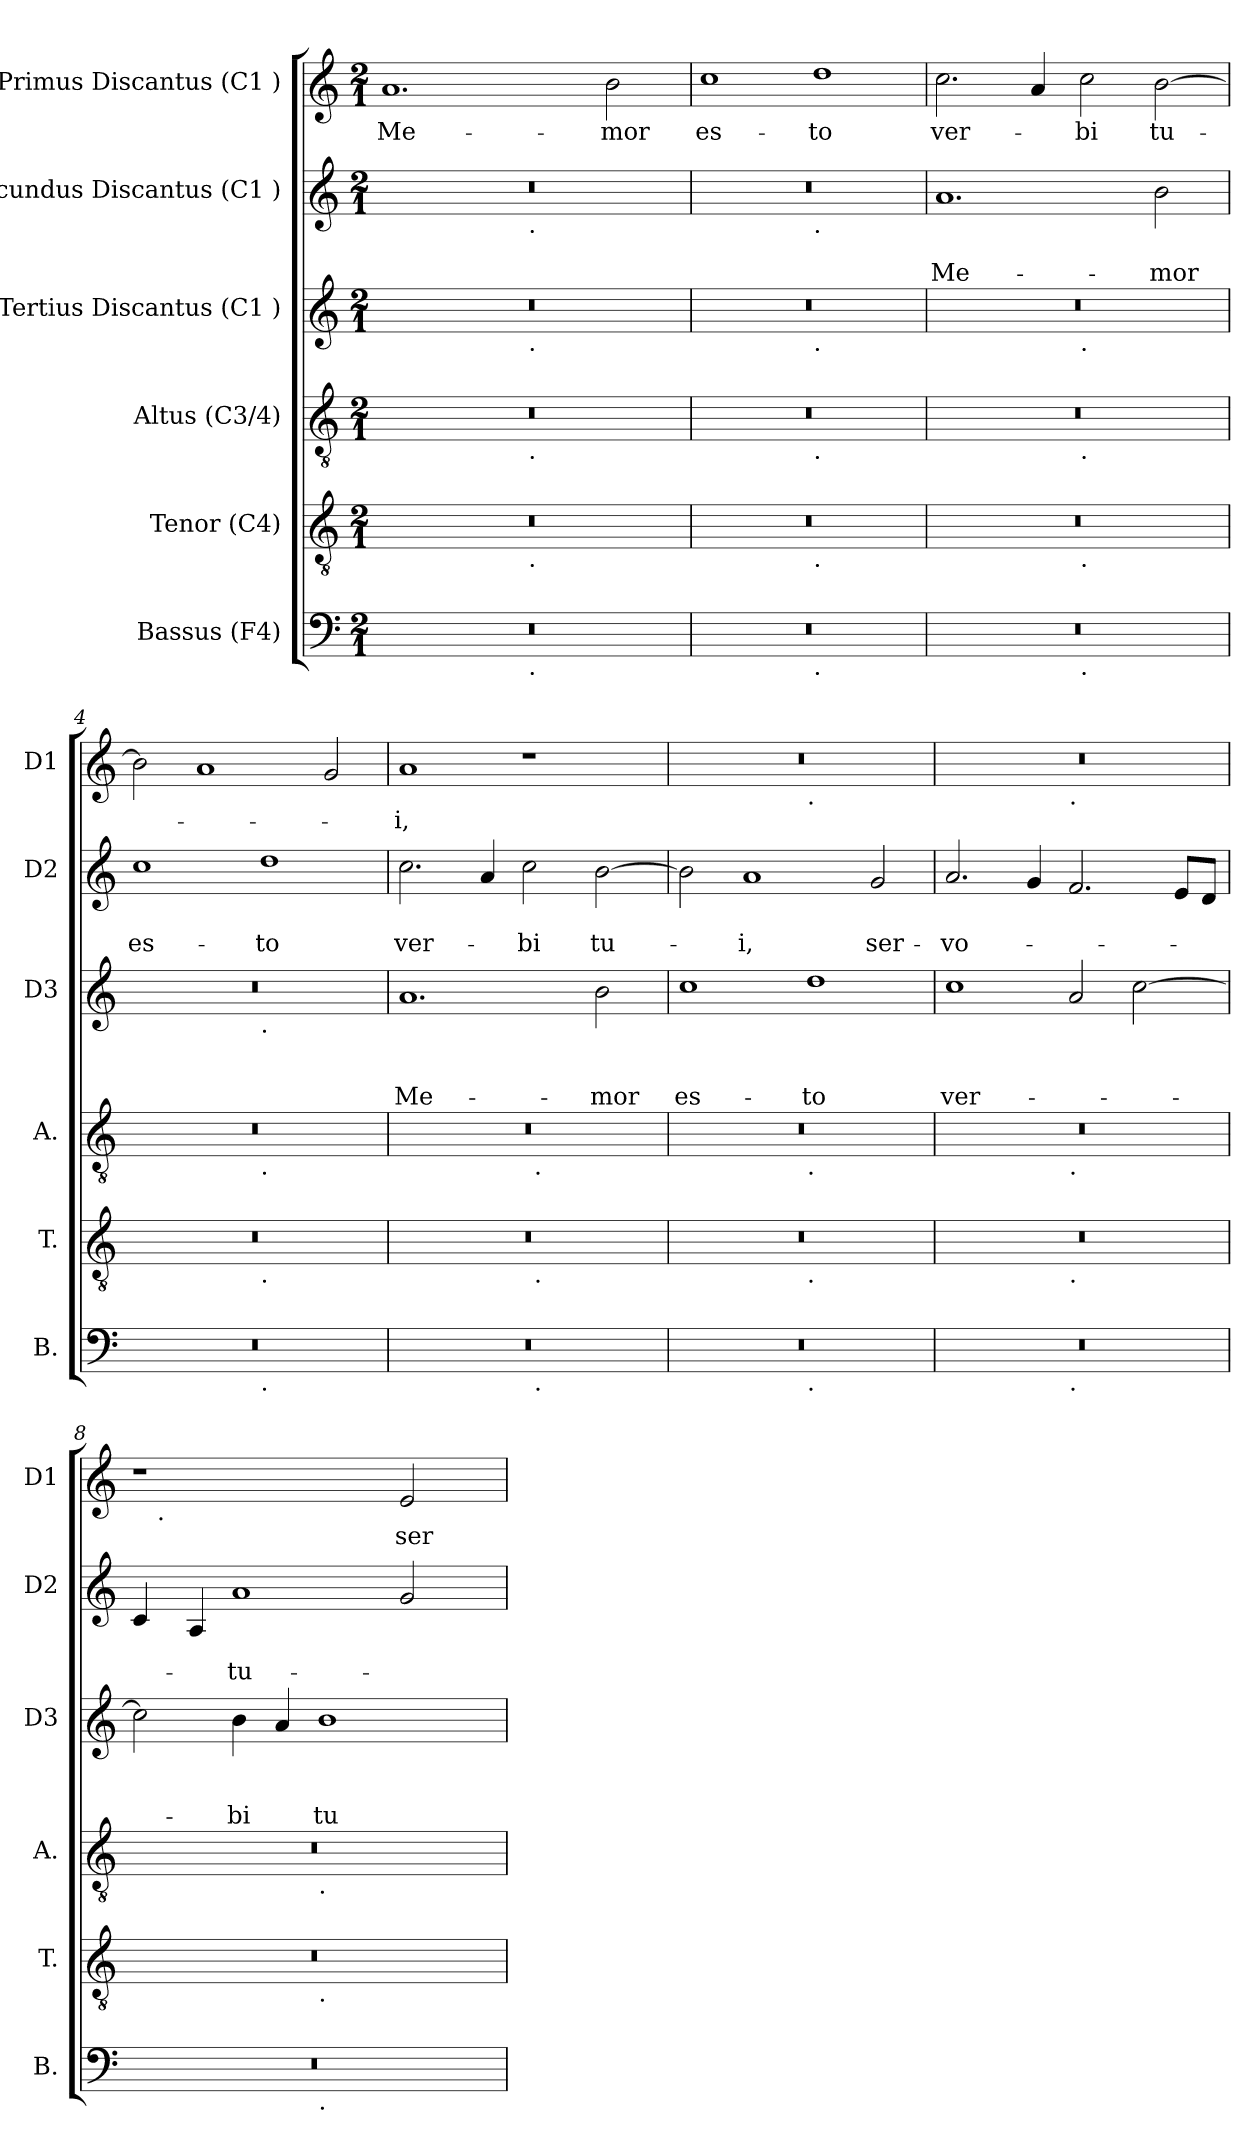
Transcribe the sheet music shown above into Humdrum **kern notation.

**kern	**kern	**kern	**kern	**text	**text	**text	**kern	**text	**text	**kern	**text
*part6	*part5	*part4	*part3	*part3	*part3	*part3	*part2	*part2	*part2	*part1	*part1
*staff6	*staff5	*staff4	*staff3	*staff3	*staff3	*staff3	*staff2	*staff2	*staff2	*staff1	*staff1
*I"Bassus (F4)	*I"Tenor (C4)	*I"Altus (C3/4)	*I"Tertius Discantus (C1 )	*	*	*	*I"Secundus Discantus (C1 )	*	*	*I"Primus Discantus (C1 )	*
*I'B.	*I'T.	*I'A.	*I'D3	*	*	*	*I'D2	*	*	*I'D1	*
*clefF4	*clefGv2	*clefGv2	*clefG2	*	*	*	*clefG2	*	*	*clefG2	*
*k[]	*k[]	*k[]	*k[]	*	*	*	*k[]	*	*	*k[]	*
*C:	*C:	*C:	*C:	*	*	*	*C:	*	*	*C:	*
*M2/1	*M2/1	*M2/1	*M2/1	*	*	*	*M2/1	*	*	*M2/1	*
=1	=1	=1	=1	=1	=1	=1	=1	=1	=1	=1	=1
!	!	!	!	!	!	!	!	!	!	!	!LO:LY:b
*^	*^	*^	*^	*	*	*	*^	*	*	*	*
0r	2ryy	0r	2ryy	0r	2ryy	0r	2ryy	.	.	.	0r	2ryy	.	.	1.a	Me-
.	4...ryy	.	4...ryy	.	4...ryy	.	4...ryy	.	.	.	.	4...ryy	.	.	.	.
!	!	!	!	!	!	!	!	!	!	!	!	!LO:TX:b:t=.	!	!	!	!
!	!	!	!	!	!	!	!LO:TX:b:t=.	!	!	!	!	!	!	!	!	!
!	!	!	!	!	!LO:TX:b:t=.	!	!	!	!	!	!	!	!	!	!	!
!	!	!	!LO:TX:b:t=.	!	!	!	!	!	!	!	!	!	!	!	!	!
!	!LO:TX:b:t=.	!	!	!	!	!	!	!	!	!	!	!	!	!	!	!
.	1ryy	.	1ryy	.	1ryy	.	1ryy	.	.	.	.	1ryy	.	.	.	.
!	!	!	!	!	!	!	!	!	!	!	!	!	!	!	!	!LO:LY:b
.	.	.	.	.	.	.	.	.	.	.	.	.	.	.	2b\	-mor
.	32ryy	.	32ryy	.	32ryy	.	32ryy	.	.	.	.	32ryy	.	.	.	.
=2	=2	=2	=2	=2	=2	=2	=2	=2	=2	=2	=2	=2	=2	=2	=2	=2
!	!	!	!	!	!	!	!	!	!	!	!	!	!	!	!	!LO:LY:b
0r	1ryy	0r	1ryy	0r	1ryy	0r	1ryy	.	.	.	0r	1ryy	.	.	1cc	es-
!	!	!	!	!	!	!	!	!	!	!	!	!LO:TX:b:t=.	!	!	!	!
!	!	!	!	!	!	!	!LO:TX:b:t=.	!	!	!	!	!	!	!	!	!
!	!	!	!	!	!LO:TX:b:t=.	!	!	!	!	!	!	!	!	!	!	!
!	!	!	!LO:TX:b:t=.	!	!	!	!	!	!	!	!	!	!	!	!	!
!	!LO:TX:b:t=.	!	!	!	!	!	!	!	!	!	!	!	!	!	!	!
!	!	!	!	!	!	!	!	!	!	!	!	!	!	!	!	!LO:LY:b
.	1ryy	.	1ryy	.	1ryy	.	1ryy	.	.	.	.	1ryy	.	.	1dd	-to
=3	=3	=3	=3	=3	=3	=3	=3	=3	=3	=3	=3	=3	=3	=3	=3	=3
!	!	!	!	!	!	!	!	!	!	!	!	!	!	!LO:LY:b	!	!LO:LY:b
*	*	*	*	*	*	*	*	*	*	*	*v	*v	*	*	*	*
0r	1ryy	0r	1ryy	0r	1ryy	0r	1ryy	.	.	.	1.a	.	Me-	2.cc\	ver-
.	.	.	.	.	.	.	.	.	.	.	.	.	.	4a/	.
!	!	!	!	!	!	!	!LO:TX:b:t=.	!	!	!	!	!	!	!	!
!	!	!	!	!	!LO:TX:b:t=.	!	!	!	!	!	!	!	!	!	!
!	!	!	!LO:TX:b:t=.	!	!	!	!	!	!	!	!	!	!	!	!
!	!LO:TX:b:t=.	!	!	!	!	!	!	!	!	!	!	!	!	!	!
!	!	!	!	!	!	!	!	!	!	!	!	!	!	!	!LO:LY:b
.	1ryy	.	1ryy	.	1ryy	.	1ryy	.	.	.	.	.	.	2cc\	-bi
!	!	!	!	!	!	!	!	!	!	!	!	!	!LO:LY:b	!	!LO:LY:b
.	.	.	.	.	.	.	.	.	.	.	2b\	.	-mor	[>2b\	tu-
=4	=4	=4	=4	=4	=4	=4	=4	=4	=4	=4	=4	=4	=4	=4	=4
!	!	!	!	!	!	!	!	!	!	!	!	!	!LO:LY:b	!	!
0r	1ryy	0r	1ryy	0r	1ryy	0r	1ryy	.	.	.	1cc	.	es-	2b\]	.
.	.	.	.	.	.	.	.	.	.	.	.	.	.	1a	.
!	!	!	!	!	!	!	!LO:TX:b:t=.	!	!	!	!	!	!	!	!
!	!	!	!	!	!LO:TX:b:t=.	!	!	!	!	!	!	!	!	!	!
!	!	!	!LO:TX:b:t=.	!	!	!	!	!	!	!	!	!	!	!	!
!	!LO:TX:b:t=.	!	!	!	!	!	!	!	!	!	!	!	!	!	!
!	!	!	!	!	!	!	!	!	!	!	!	!	!LO:LY:b	!	!
.	1ryy	.	1ryy	.	1ryy	.	1ryy	.	.	.	1dd	.	-to	.	.
.	.	.	.	.	.	.	.	.	.	.	.	.	.	2g/	.
!!LO:LB:g=z
=5	=5	=5	=5	=5	=5	=5	=5	=5	=5	=5	=5	=5	=5	=5	=5
!	!	!	!	!	!	!	!	!	!	!LO:LY:b	!	!	!LO:LY:b	!	!LO:LY:b
*	*	*	*	*	*	*v	*v	*	*	*	*	*	*	*	*
0r	1ryy	0r	1ryy	0r	1ryy	1.a	.	.	Me-	2.cc\	.	ver-	1a	-i,
.	.	.	.	.	.	.	.	.	.	4a/	.	.	.	.
!	!	!	!	!	!	!	!	!	!	!	!	!LO:LY:b	!	!
.	32ryy	.	32ryy	.	32ryy	.	.	.	.	2cc\	.	-bi	1r	.
!	!	!	!	!	!LO:TX:b:t=.	!	!	!	!	!	!	!	!	!
!	!	!	!LO:TX:b:t=.	!	!	!	!	!	!	!	!	!	!	!
!	!LO:TX:b:t=.	!	!	!	!	!	!	!	!	!	!	!	!	!
.	2ryy	.	2ryy	.	2ryy	.	.	.	.	.	.	.	.	.
!	!	!	!	!	!	!	!	!	!LO:LY:b	!	!	!LO:LY:b	!	!
.	.	.	.	.	.	2b\	.	.	-mor	[>2b\	.	tu-	.	.
.	4...ryy	.	4...ryy	.	4...ryy	.	.	.	.	.	.	.	.	.
=6	=6	=6	=6	=6	=6	=6	=6	=6	=6	=6	=6	=6	=6	=6
!	!	!	!	!	!	!	!	!	!LO:LY:b	!	!	!	!	!
*	*	*	*	*	*	*	*	*	*	*	*	*	*^	*
0r	1ryy	0r	1ryy	0r	1ryy	1cc	.	.	es-	2b\]	.	.	0r	1ryy	.
!	!	!	!	!	!	!	!	!	!	!	!	!LO:LY:b	!	!	!
.	.	.	.	.	.	.	.	.	.	1a	.	-i,	.	.	.
!	!	!	!	!	!	!	!	!	!	!	!	!	!	!LO:TX:b:t=.	!
!	!	!	!	!	!LO:TX:b:t=.	!	!	!	!	!	!	!	!	!	!
!	!	!	!LO:TX:b:t=.	!	!	!	!	!	!	!	!	!	!	!	!
!	!LO:TX:b:t=.	!	!	!	!	!	!	!	!	!	!	!	!	!	!
!	!	!	!	!	!	!	!	!	!LO:LY:b	!	!	!	!	!	!
.	1ryy	.	1ryy	.	1ryy	1dd	.	.	-to	.	.	.	.	1ryy	.
!	!	!	!	!	!	!	!	!	!	!	!	!LO:LY:b	!	!	!
.	.	.	.	.	.	.	.	.	.	2g/	.	ser-	.	.	.
=7	=7	=7	=7	=7	=7	=7	=7	=7	=7	=7	=7	=7	=7	=7	=7
!	!	!	!	!	!	!	!	!	!LO:LY:b	!	!	!LO:LY:b	!	!	!
0r	1ryy	0r	1ryy	0r	1ryy	1cc	.	.	ver-	2.a/	.	-vo-	0r	1ryy	.
.	.	.	.	.	.	.	.	.	.	4g/	.	.	.	.	.
!	!	!	!	!	!	!	!	!	!	!	!	!	!	!LO:TX:b:t=.	!
!	!	!	!	!	!LO:TX:b:t=.	!	!	!	!	!	!	!	!	!	!
!	!	!	!LO:TX:b:t=.	!	!	!	!	!	!	!	!	!	!	!	!
!	!LO:TX:b:t=.	!	!	!	!	!	!	!	!	!	!	!	!	!	!
.	1ryy	.	1ryy	.	1ryy	2a/	.	.	.	2.f/	.	.	.	1ryy	.
.	.	.	.	.	.	[>2cc\	.	.	.	.	.	.	.	.	.
.	.	.	.	.	.	.	.	.	.	8e/L	.	.	.	.	.
.	.	.	.	.	.	.	.	.	.	8d/J	.	.	.	.	.
=8	=8	=8	=8	=8	=8	=8	=8	=8	=8	=8	=8	=8	=8	=8	=8
0r	1ryy	0r	1ryy	0r	1ryy	2cc\]	.	.	.	4c/	.	.	1r	16.ryy	.
!	!	!	!	!	!	!	!	!	!	!	!	!	!	!LO:TX:b:t=.	!
.	.	.	.	.	.	.	.	.	.	.	.	.	.	1ryy	.
.	.	.	.	.	.	.	.	.	.	4A/	.	.	.	.	.
!	!	!	!	!	!	!	!	!	!LO:LY:b	!	!	!LO:LY:b	!	!	!
.	.	.	.	.	.	4b\	.	.	-bi	1a	.	-tu-	.	.	.
.	.	.	.	.	.	4a/	.	.	.	.	.	.	.	.	.
!	!	!	!	!	!LO:TX:b:t=.	!	!	!	!	!	!	!	!	!	!
!	!	!	!LO:TX:b:t=.	!	!	!	!	!	!	!	!	!	!	!	!
!	!LO:TX:b:t=.	!	!	!	!	!	!	!	!	!	!	!	!	!	!
!	!	!	!	!	!	!	!	!	!LO:LY:b	!	!	!	!	!	!
.	1ryy	.	1ryy	.	1ryy	1b	.	.	tu-	.	.	.	2ryy	.	.
.	.	.	.	.	.	.	.	.	.	.	.	.	.	2ryy	.
!	!	!	!	!	!	!	!	!	!	!	!	!	!	!	!LO:LY:b
.	.	.	.	.	.	.	.	.	.	2g/	.	.	2e/	.	ser-
.	.	.	.	.	.	.	.	.	.	.	.	.	.	4ryy	.
.	.	.	.	.	.	.	.	.	.	.	.	.	.	8ryy	.
.	.	.	.	.	.	.	.	.	.	.	.	.	.	32ryy	.
*v	*v	*	*	*v	*v	*	*	*	*	*	*	*	*v	*v	*
*	*v	*v	*	*	*	*	*	*	*	*	*	*
=	=	=	=	=	=	=	=	=	=	=	=
*-	*-	*-	*-	*-	*-	*-	*-	*-	*-	*-	*-
